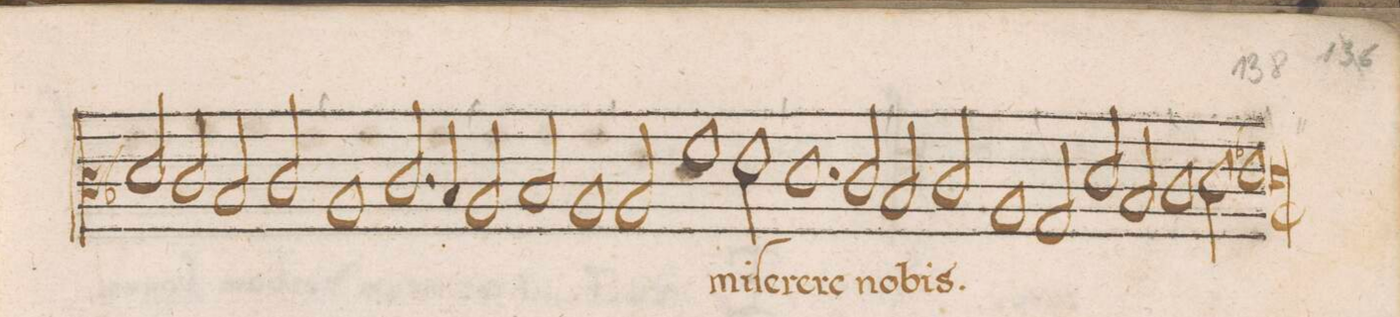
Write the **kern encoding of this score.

**kern	**text
*I"TENOR	*
*clefC3	*
*k[b-]	*
*met(C)	*
*M2/1	*
2d/	.
2c/	.
2B-/	.
2c/	.
=46	=46
1A	.
2.c/	.
4B-/	.
=47	=47
2A/	.
2B-/	.
*	*ij
1A	.
=48	=48
2A/	.
1f	mi-
2e\	-ſe-
=49	=49
1.d	-re-
2c/	-re
=50	=50
2B-/	no-
2c/	-bis
*	*Xij
1A	.
=51	=51
2G/	.
2d/	.
2B-/	.
1c	.
=52	=52
2d\	.
1e-X	.
=53	=53
0d;<	.
==	==
*-	*-
